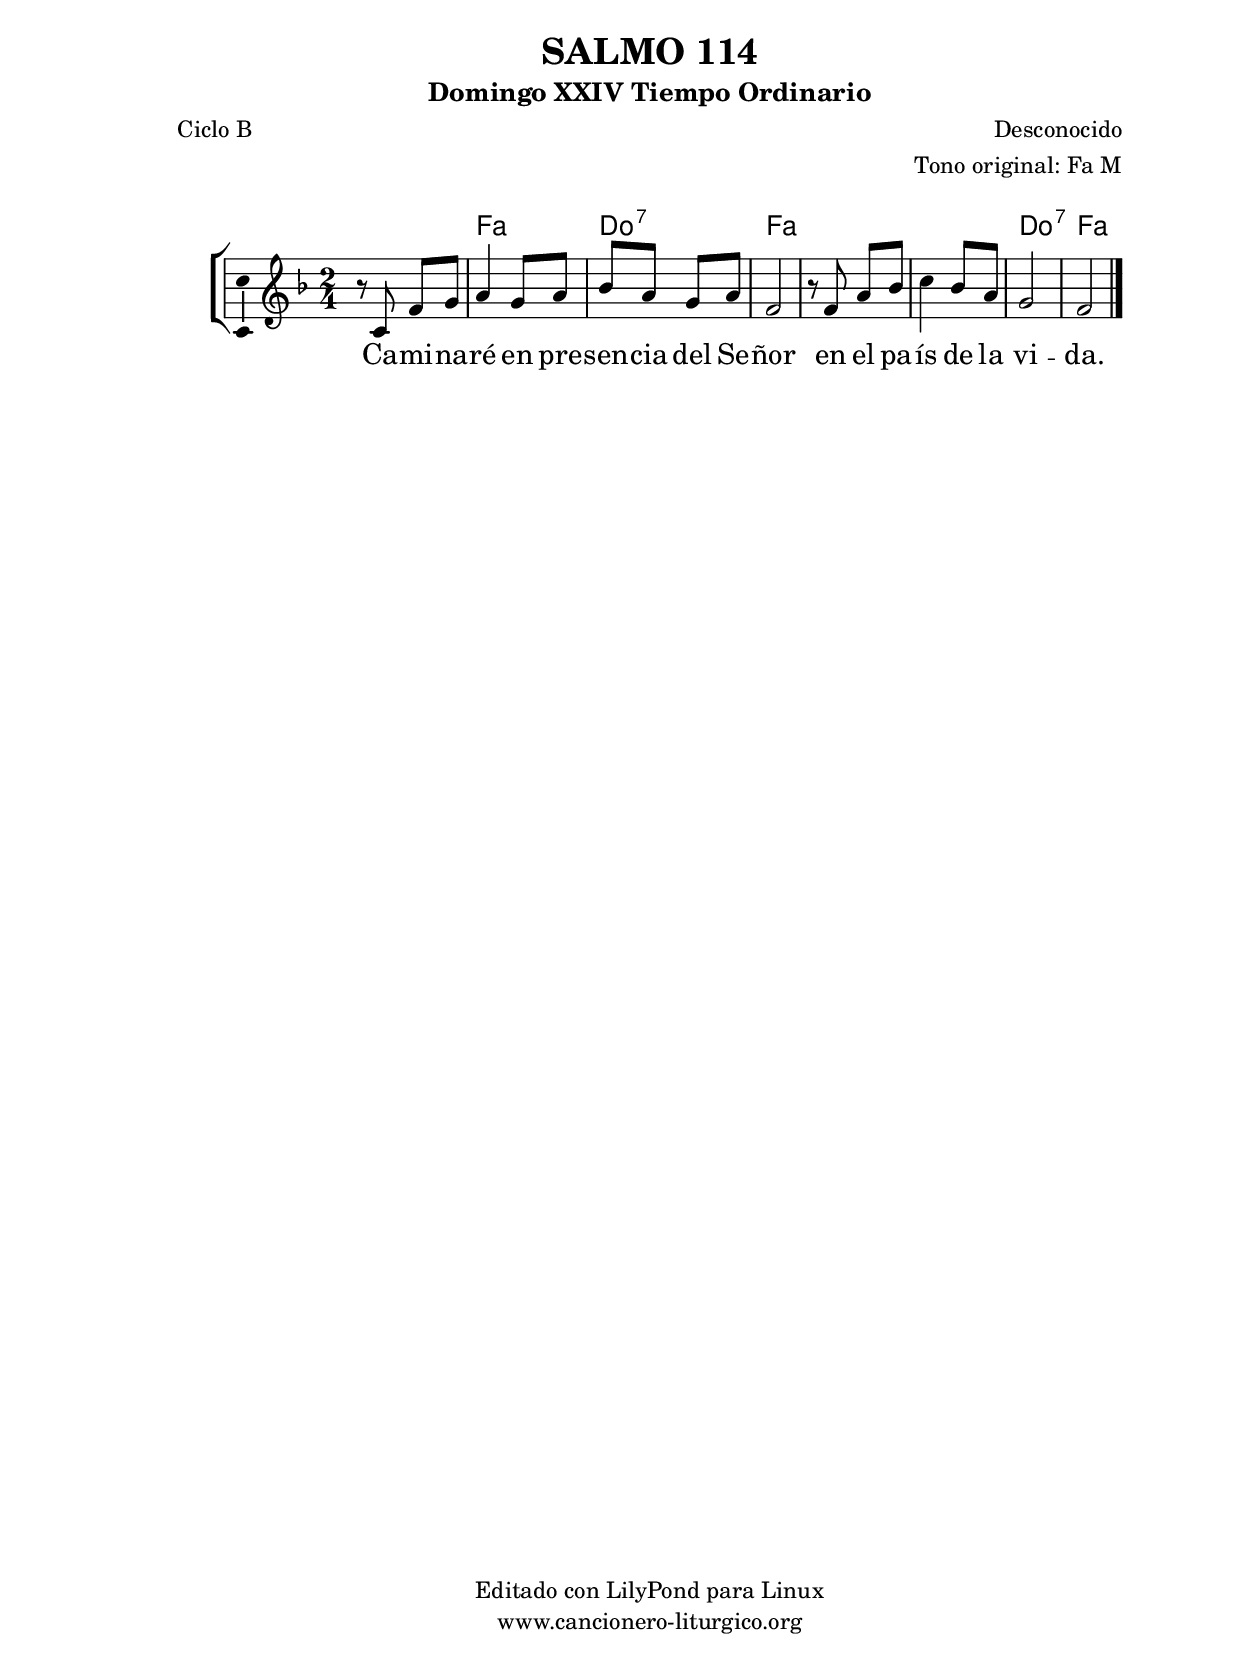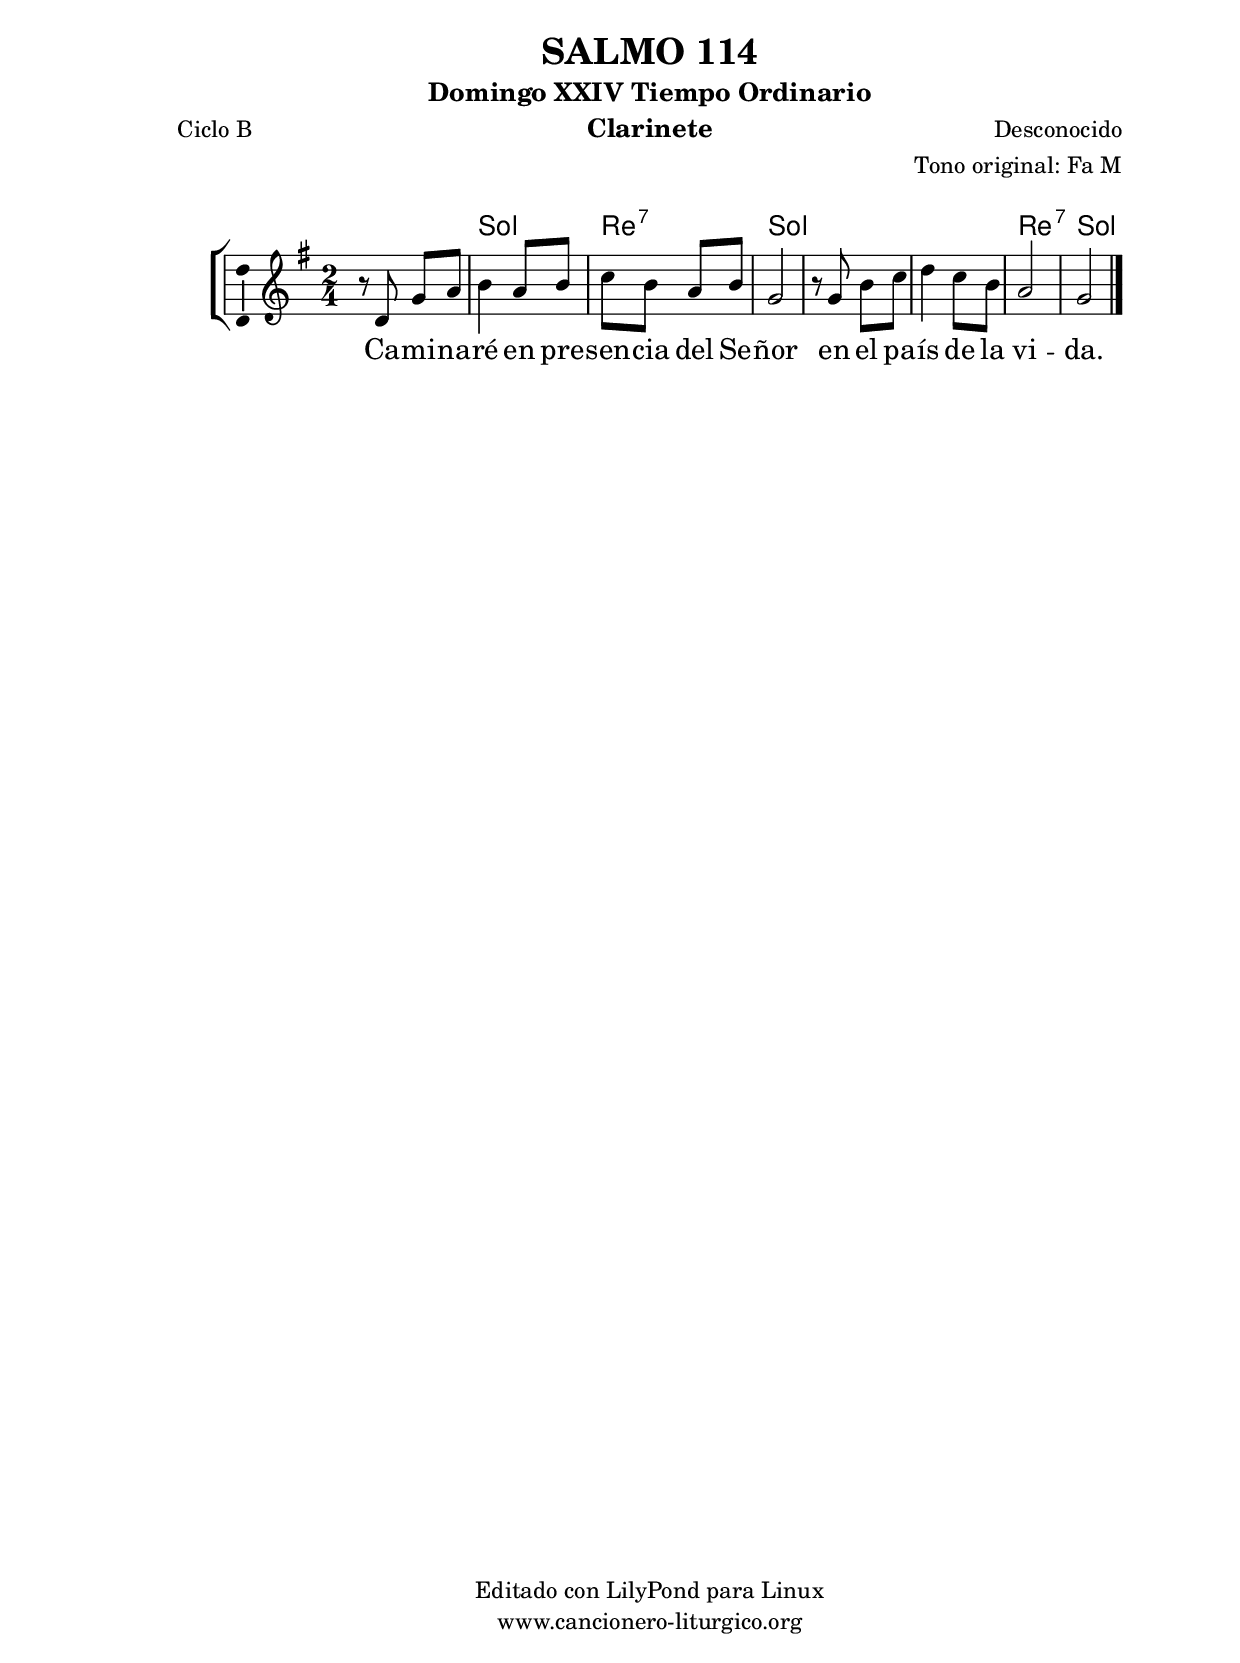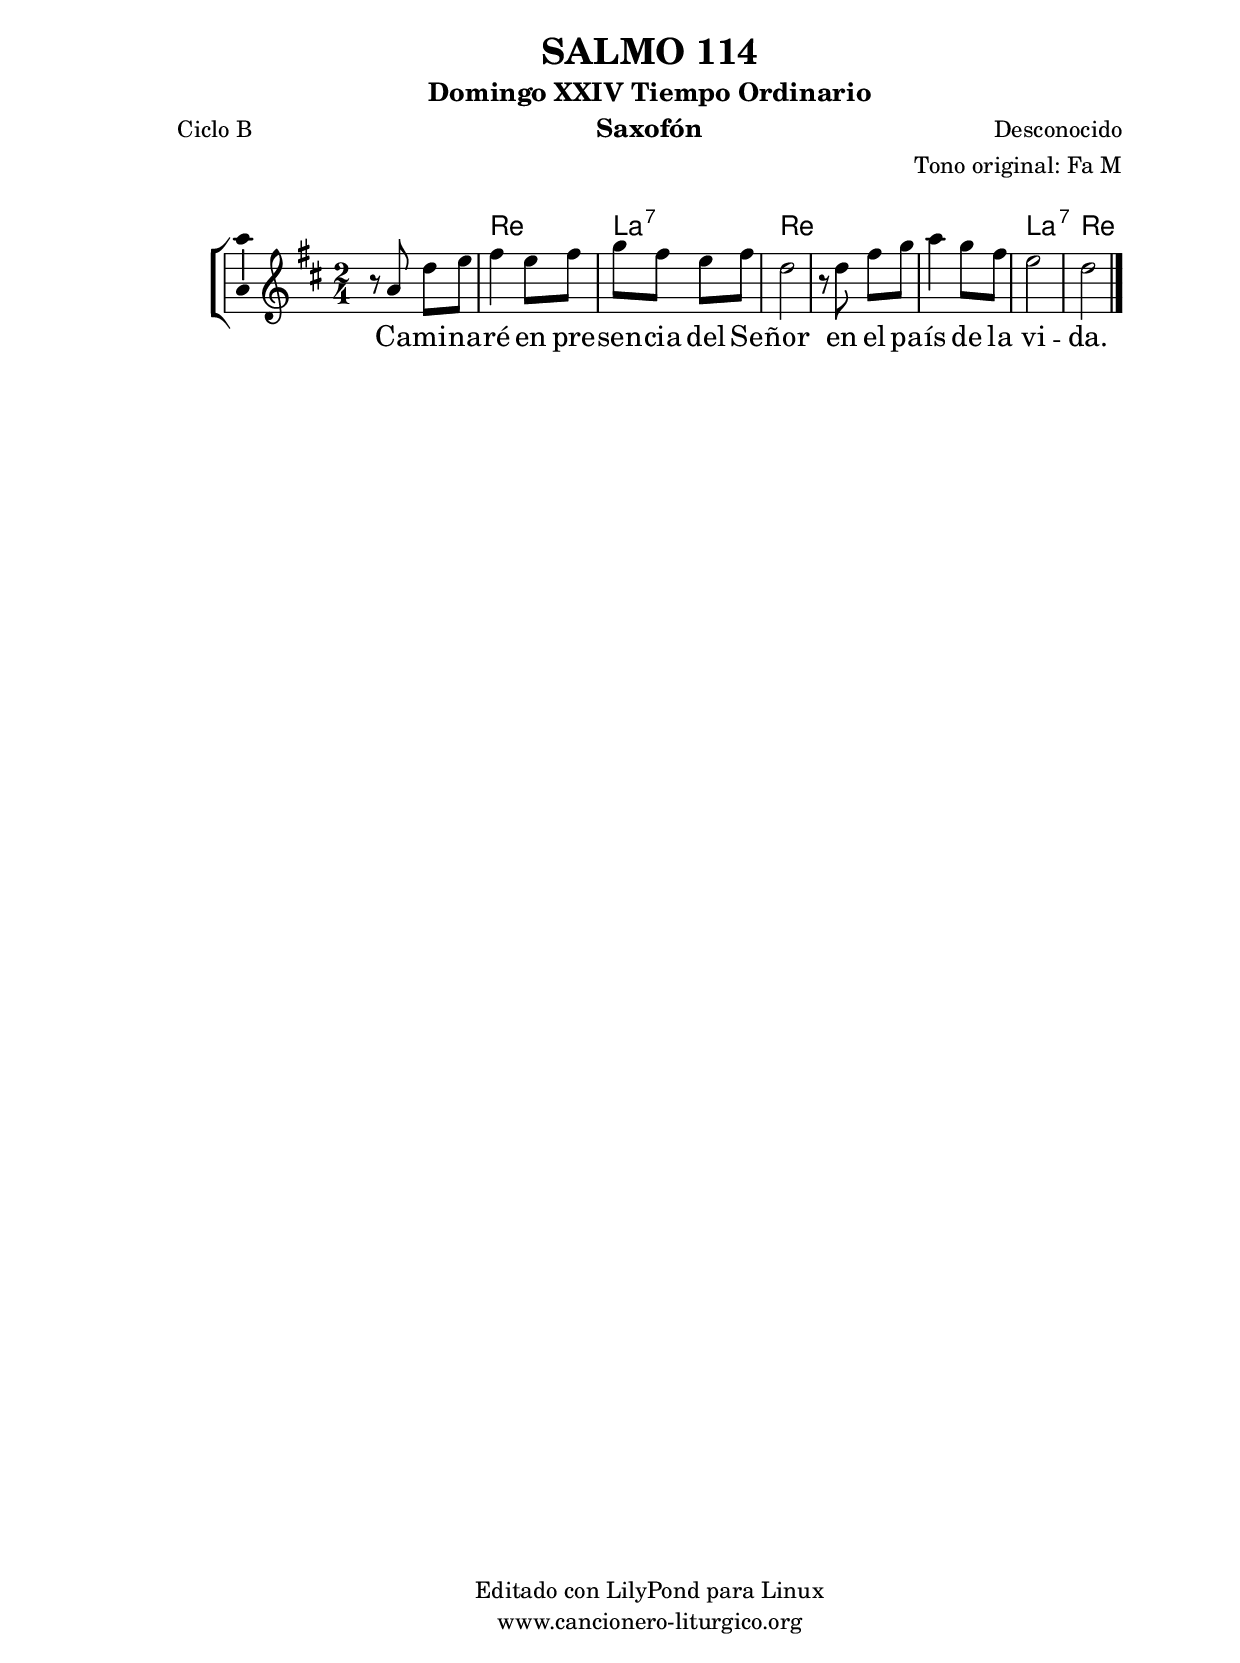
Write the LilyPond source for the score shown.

%
%para convertir .midi en .wav:
%timidity filename.midi -Ow -o finename.wav
%
%
%Para convertir de .wav a .mp3:
%lame -h -m j filename.wav
%
%
%para escuchar el midi:
%timidity nombrefichero.midi
%


%versión de lilypond para la que se ha escrito esta partitura:
\version "2.16.0"

	%Tamaño papel
	#(set-default-paper-size "a4")
	%Tamaño partitura
	#(set-global-staff-size 20)
	%No responde al pulsar sobre una nota
	#(ly:set-option 'point-and-click #f)

%parámetros del encabezamiento:
\header {
	title = "SALMO 114"
	subtitle = "Domingo XXIV Tiempo Ordinario"
	composer = "Desconocido"
	poet = "Ciclo B"
	meter = ""
	arranger = "Tono original: Fa M"
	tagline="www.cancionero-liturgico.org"
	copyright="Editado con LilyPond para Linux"
	tiempo = "Ordinario"
	usos = "Salmo"
	letra = "Caminaré en presencia del Señor en el país de la vida."
	}

%parámetros asociados al papel:
\paper  {
	oddHeaderMarkup = \markup {\fill-line { \on-the-fly #not-first-page \fromproperty #'header:title \on-the-fly #not-first-page \fromproperty #'header:composer }}
	evenHeaderMarkup = \markup {\fill-line { \fromproperty #'header:composer \fromproperty #'header:title }}
	#(set-paper-size "a4")
	print-page-number = ##f
	first-page-number = 1
	print-first-page-number = ##f
%	head-separation = 3.0 \cm
	top-margin = 2.0 \cm
	bottom-margin = 0.5\cm
%%%	bottom-margin = -1.0\cm
	left-margin = 3.0 \cm
	line-width = 16.0 \cm 
	indent = 8\mm
	interscoreline = 2.\mm
	between-system-space = 15\mm
%	para que las partituras no llenen la hoja:
	ragged-bottom = ##t
%	idem para la última hoja:
	ragged-last-bottom = ##f
%	para que las partituras llenen el ancho del papel:
	ragged-last = ##f
	after-title-space = 2.5 \cm
%page-count=1
%system-count=2

	%Flexible Vertical Spacing
%	markup-markup-spacing =
%	#'((basic-distance . 15) (minimum-distance . 15) (padding . 3))
	markup-system-spacing =
	#'((basic-distance . 15) (minimum-distance . 15) (padding . 3))
	system-system-spacing =
	#'((basic-distance . 15) (minimum-distance . 15) (padding . 3))
	score-system-spacing =
	#'((basic-distance . 15) (minimum-distance . 15) (padding . 5))
%	top-system-spacing = % header
%	#'((basic-distance . 8) (minimum-distance . 0) (padding . 3))
%	top-markup-spacing =
%	#'((basic-distance . 20) (minimum-distance . 20) (padding . 3))
	last-bottom-spacing = % footer
	#'((basic-distance . 5) (minimum-distance . 5) (padding . 3))
%	score-markup-spacing =
%	#'((basic-distance . 16) (minimum-distance . 13) (padding . 3))

	}


%parámetros que afectan a toda la partitura:
global =  {
	%clave de sol (G):
	\clef G
	%armadura:
%	\transpose f g
	\key f \major
	\tempo 4=100
	\set Score.tempoHideNote = ##t
	}


acordes = {
	\italianChords
	\chordmode {
%	\transpose f g
{

s2 f2 c:7 f s f c:7 f

	}
	}
}

melodia = 
%	\transpose f g
{
	\relative c'{
	\time 2/4

r8 c8 f g
a4 g8 a
bes8 a g a
f2
r8 f8 a bes
c4 bes8 a
g2
f2

	\bar "|."
	}
	}


texto = \lyricmode {
Ca -- mi -- na -- ré en pre -- sen -- cia del Se -- ñor en el pa -- ís de la vi -- da.
	}


acordesStaff = \context ChordNames = acordesStaff <<
	\set chordChanges = ##t
	\acordes
	>>


vozStaff = \context Voice = vozStaff
\with {\consists "Ambitus_engraver"}
<<
%	\set Staff.instrumentName = ""
%	\set Staff.shortInstrumentName = ""
%	\set Staff.midiInstrument = #"clarinet"
%	\set Staff.midiInstrument = #"cello"
%	\set Staff.midiInstrument = #"flute"
	\set Staff.midiInstrument = #"electric guitar (jazz)"
%	\set Staff.midiInstrument = #"english horn"
%	\set Staff.midiInstrument = #"violin"
%	\set Staff.midiInstrument = #"glockenspiel"
	\set Staff.midiMinimumVolume = #0.7
	\set Staff.midiMaximumVolume = #0.9
	\global
	\melodia
	>>


textoStaff = \context Lyrics = textoStaff <<
	\lyricsto vozStaff \texto
	>>

\book {
	\score {
		\context ChoirStaff {
			\override StaffGroup.SystemStartBracket #'collapse-height = #1
			\override Score.SystemStartBar #'collapse-height = #1
			<<
			\acordesStaff
			\vozStaff
			\textoStaff
			>>
			}
		\layout {
	    		\context {
				\Lyrics
				\override LyricText #'font-size = #2
				}
	   		 \context {
				\Score
				%fontSize = #3
				\override StaffSymbol #'staff-space = #(magstep +3)
				%\override Beam #'thickness = #0.55
				%\override SpacingSpanner #'spacing-increment = #1.0
				%\override Slur #'height-limit = #1.5
				}
			}
		}
	\score {
		\unfoldRepeats
		\context ChoirStaff {
			<<
			\acordesStaff
			\vozStaff
			>>
			}
		\midi {
	  		\context {
	  			\Score
				tempoWholesPerMinute = #(ly:make-moment 70 4)
				}
			}
		}
	}

%Partitura para clarinete
#(define output-suffix "C")
\book {
	\header{
		instrument = "Clarinete"
		}
	\score {
		\context ChoirStaff {
			\override StaffGroup.SystemStartBracket #'collapse-height = #1
			\override Score.SystemStartBar #'collapse-height = #1
\transpose c d
			<<
			\acordesStaff
			\vozStaff
			\textoStaff
			>>
			}
		\layout {
	    		\context {
				\Lyrics
				\override LyricText #'font-size = #2
				}
	   		 \context {
				\Score
				%fontSize = #3
				\override StaffSymbol #'staff-space = #(magstep +3)
				%\override Beam #'thickness = #0.55
				%\override SpacingSpanner #'spacing-increment = #1.0
				%\override Slur #'height-limit = #1.5
				}
			}
		}
	}

%Partitura para saxofón
#(define output-suffix "S")
\book {
	\header{
		instrument = "Saxofón"
		}
	\score {
		\context ChoirStaff {
			\override StaffGroup.SystemStartBracket #'collapse-height = #1
			\override Score.SystemStartBar #'collapse-height = #1
\transpose c a
			<<
			\acordesStaff
			\vozStaff
			\textoStaff
			>>
			}
		\layout {
	    		\context {
				\Lyrics
				\override LyricText #'font-size = #2
				}
	   		 \context {
				\Score
				%fontSize = #3
				\override StaffSymbol #'staff-space = #(magstep +3)
				%\override Beam #'thickness = #0.55
				%\override SpacingSpanner #'spacing-increment = #1.0
				%\override Slur #'height-limit = #1.5
				}
			}
		}
	}

